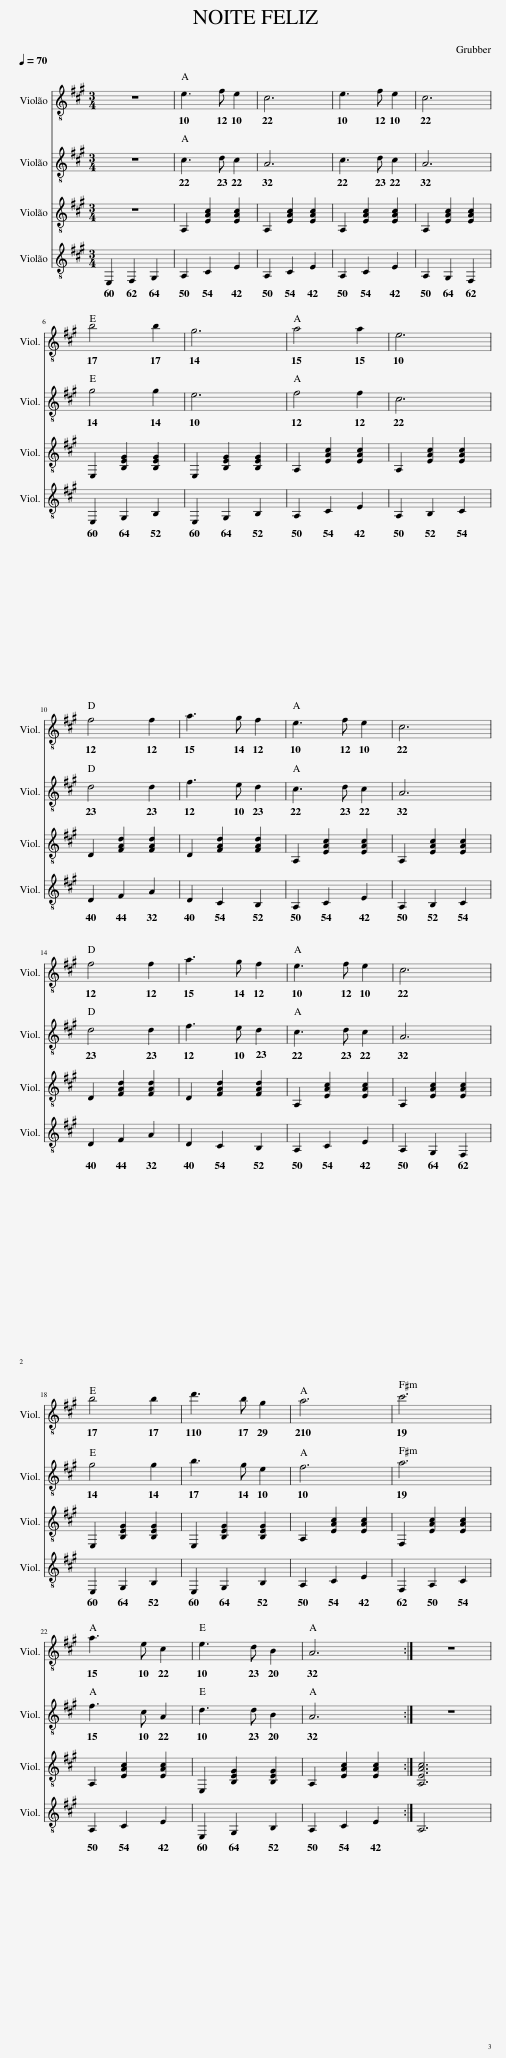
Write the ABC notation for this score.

X:1
%%score 1 2 3 4
L:1/8
Q:1/4=70
M:3/4
I:linebreak $
K:A
V:1 treble-8
V:2 treble-8
V:3 treble-8
V:4 treble-8
V:1
 z6 | e3 f e2 | c6 | e3 f e2 | c6 |$ %5
 b4 b2 | g6 | a4 a2 | e6 |$ f4 f2 | %10
 a3 g f2 | e3 f e2 | c6 |$ f4 f2 | a3 g f2 | %15
 e3 f e2 | c6 |$ b4 b2 | d'3 b g2 | a6 | %20
 c'6 |$ a3 e c2 | e3 d B2 | A6 :| z6 | %25
V:2
 z6 | c3 d c2 | A6 | c3 d c2 | A6 |$ %5
 g4 g2 | e6 | f4 f2 | c6 |$ d4 d2 | %10
 f3 e d2 | c3 d c2 | A6 |$ d4 d2 | f3 e d2 | %15
 c3 d c2 | A6 |$ g4 g2 | b3 g e2 | f6 | %20
 a6 |$ f3 c A2 | d3 d B2 | A6 :| z6 | %25
V:3
 z6 | A,2 [EAc]2 [EAc]2 | A,2 [EAc]2 [EAc]2 | A,2 [EAc]2 [EAc]2 | A,2 [EAc]2 [EAc]2 |$ %5
 E,2 [B,EG]2 [B,EG]2 | E,2 [B,EG]2 [B,EG]2 | A,2 [EAc]2 [EAc]2 | A,2 [EAc]2 [EAc]2 |$ D2 [FAd]2 [FAd]2 | %10
 D2 [FAd]2 [FAd]2 | A,2 [EAc]2 [EAc]2 | A,2 [EAc]2 [EAc]2 |$ D2 [FAd]2 [FAd]2 | D2 [FAd]2 [FAd]2 | %15
 A,2 [EAc]2 [EAc]2 | A,2 [EAc]2 [EAc]2 |$ E,2 [B,EG]2 [B,EG]2 | E,2 [B,EG]2 [B,EG]2 | A,2 [EAc]2 [EAc]2 | %20
 F,2 [EAc]2 [EAc]2 |$ A,2 [EAc]2 [EAc]2 | E,2 [B,EG]2 [B,EG]2 | A,2 [EAc]2 [EAc]2 :| [A,EAc]6 | %25
V:4
 E,2 F,2 G,2 | A,2 C2 E2 | A,2 C2 E2 | A,2 C2 E2 | A,2 G,2 F,2 |$ %5
 E,2 G,2 B,2 | E,2 G,2 B,2 | A,2 C2 E2 | A,2 B,2 C2 |$ D2 F2 A2 | %10
 D2 C2 B,2 | A,2 C2 E2 | A,2 B,2 C2 |$ D2 F2 A2 | D2 C2 B,2 | %15
 A,2 C2 E2 | A,2 G,2 F,2 |$ E,2 G,2 B,2 | E,2 G,2 B,2 | A,2 C2 E2 | %20
 F,2 A,2 C2 |$ A,2 C2 E2 | E,2 G,2 B,2 | A,2 C2 E2 :| A,6 | %25
